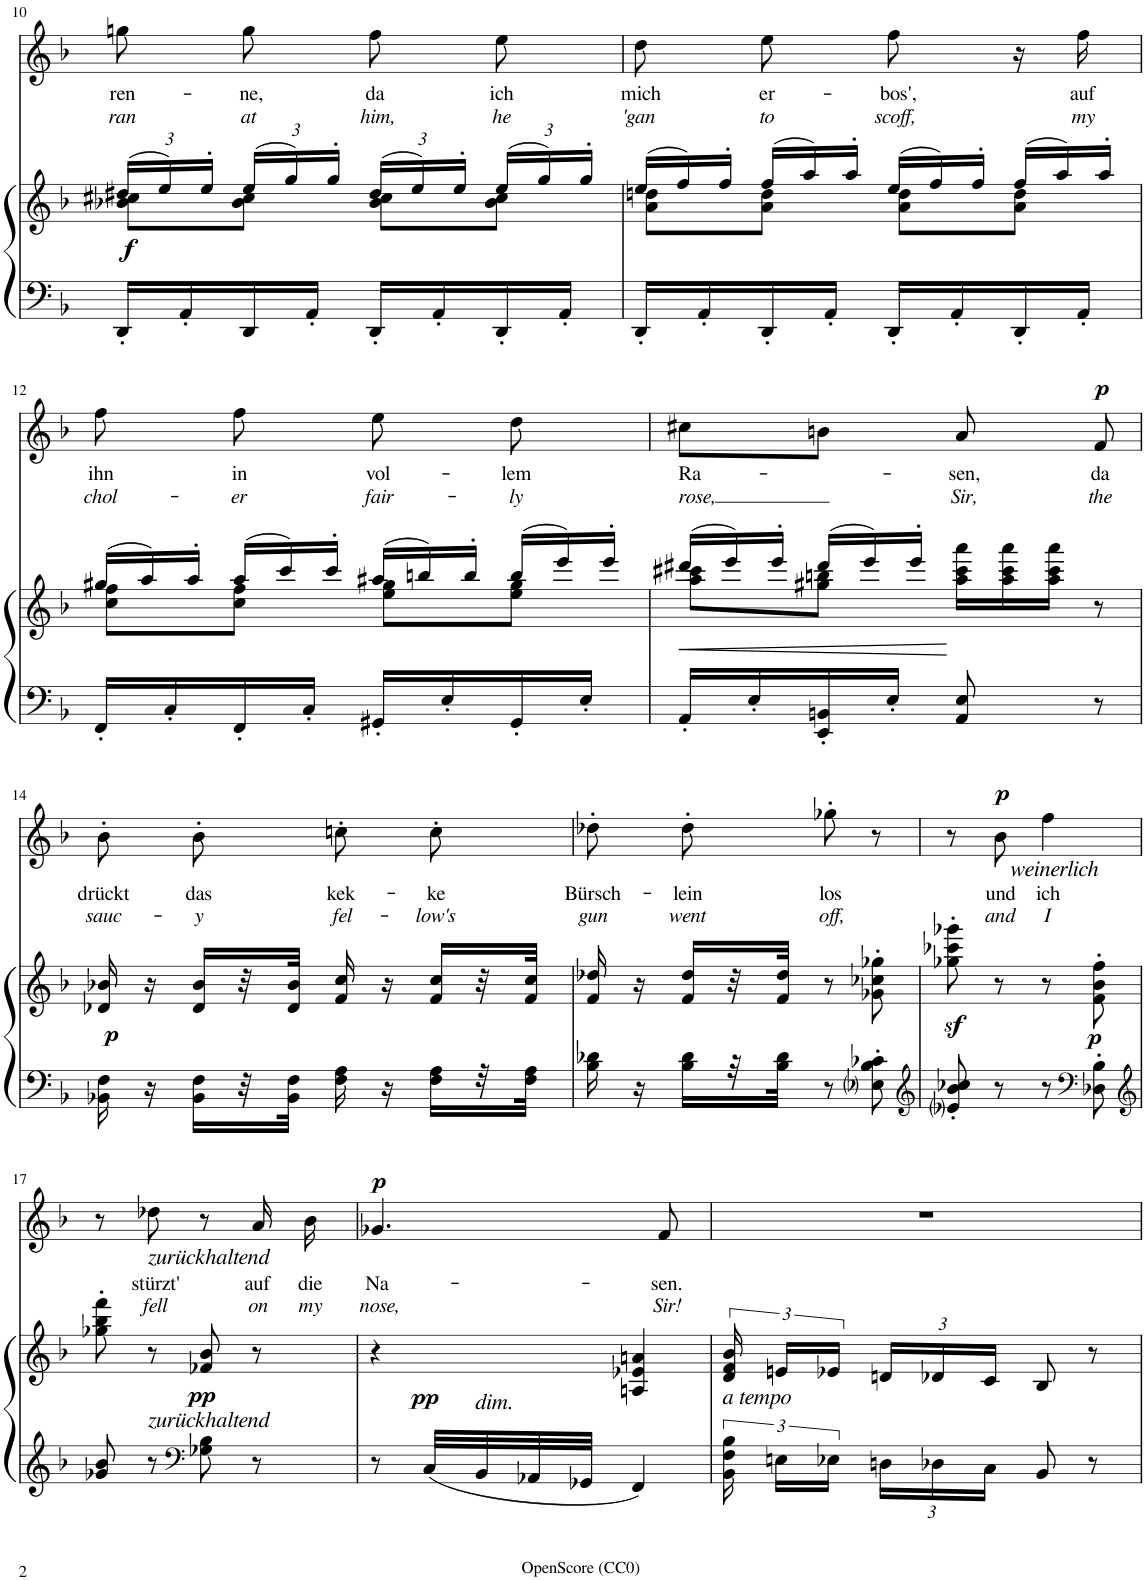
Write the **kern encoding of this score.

**kern	**kern	**dynam	**kern	**text	**text	**dynam
*part2	*part2	*part2	*part1	*part1	*part1	*part1
*staff3	*staff2	*staff2/3	*staff1	*staff1	*staff1	*staff1
*I"Piano	*	*	*I"Voice	*	*	*
*I'Pno	*	*	*	*	*	*
!!LO:PB:g=z
*clefF4	*clefG2	*	*clefG2	*	*	*
*k[b-]	*k[b-]	*	*k[b-]	*	*	*
*M4/8	*M4/8	*	*M4/8	*	*	*
*	*Xbrackettup	*	*	*	*	*
=10	=10	=10	=10	=10	=10	=10
*	*^	*	*	*	*	*
!	!	!	!LO:DY:b	!	!LO:LY:b	!LO:LY:b	!
16DD'/LL	(24dd#X/LL	8b-X\ 8cc#X\L	f	8ggn\	ren-	ran	.
.	24ee/)	.	.	.	.	.	.
16AA'/	.	.	.	.	.	.	.
.	24ee'/JJ	.	.	.	.	.	.
!	!	!	!	!	!LO:LY:b	!LO:LY:b	!
16DD/	(24ee/LL	8b-\ 8cc#\J	.	8gg\	-ne,	at	.
.	24gg/)	.	.	.	.	.	.
16AA'/JJ	.	.	.	.	.	.	.
.	24gg'/JJ	.	.	.	.	.	.
!	!	!	!	!	!LO:LY:b	!LO:LY:b	!
16DD'/LL	(24dd#/LL	8b-\ 8cc#\L	.	8ff\	da	him,	.
.	24ee/)	.	.	.	.	.	.
16AA'/	.	.	.	.	.	.	.
.	24ee'/JJ	.	.	.	.	.	.
!	!	!	!	!	!LO:LY:b	!LO:LY:b	!
16DD'/	(24ee/LL	8b-\ 8cc#\J	.	8ee\	ich	he	.
.	24gg/)	.	.	.	.	.	.
16AA'/JJ	.	.	.	.	.	.	.
.	24gg'/JJ	.	.	.	.	.	.
=11	=11	=11	=11	=11	=11	=11	=11
!	!	!	!	!	!LO:LY:b	!LO:LY:b	!
16DD'/LL	(24ee/LL	8a\ 8ddn\L	.	8dd\	mich	'gan	.
.	24ff/)	.	.	.	.	.	.
16AA'/	.	.	.	.	.	.	.
.	24ff'/JJ	.	.	.	.	.	.
!	!	!	!	!	!LO:LY:b	!LO:LY:b	!
16DD'/	(24ff/LL	8a\ 8dd\J	.	8ee\	er-	to	.
.	24aa/)	.	.	.	.	.	.
16AA'/JJ	.	.	.	.	.	.	.
.	24aa'/JJ	.	.	.	.	.	.
!	!	!	!	!	!LO:LY:b	!LO:LY:b	!
16DD'/LL	(24ee/LL	8a\ 8dd\L	.	8ff\	-bos',	scoff,	.
.	24ff/)	.	.	.	.	.	.
16AA'/	.	.	.	.	.	.	.
.	24ff'/JJ	.	.	.	.	.	.
16DD'/	(24ff/LL	8a\ 8dd\J	.	16r	.	.	.
.	24aa/)	.	.	.	.	.	.
!	!	!	!	!	!LO:LY:b	!LO:LY:b	!
16AA'/JJ	.	.	.	16ff\	auf	my	.
.	24aa'/JJ	.	.	.	.	.	.
!!LO:LB:g=z
=12	=12	=12	=12	=12	=12	=12	=12
!	!	!	!	!	!LO:LY:b	!LO:LY:b	!
16FF'/LL	(24gg#X/LL	8cc\ 8ff\L	.	8ff\	ihn	chol-	.
.	24aa/)	.	.	.	.	.	.
16C'/	.	.	.	.	.	.	.
.	24aa'/JJ	.	.	.	.	.	.
!	!	!	!	!	!LO:LY:b	!LO:LY:b	!
16FF'/	(24aa/LL	8cc\ 8ff\J	.	8ff\	in	-er	.
.	24ccc/)	.	.	.	.	.	.
16C'/JJ	.	.	.	.	.	.	.
.	24ccc'/JJ	.	.	.	.	.	.
!	!	!	!	!	!LO:LY:b	!LO:LY:b	!
16GG#X'/LL	(24aa#X/LL	8ee\ 8gg#\L	.	8ee\	vol-	fair-	.
.	24bbn/)	.	.	.	.	.	.
16E'/	.	.	.	.	.	.	.
.	24bb'/JJ	.	.	.	.	.	.
!	!	!	!	!	!LO:LY:b	!LO:LY:b	!
16GG#'/	(24bb/LL	8ee\ 8gg#\J	.	8dd\	-lem	-ly	.
.	24eee/)	.	.	.	.	.	.
16E'/JJ	.	.	.	.	.	.	.
.	24eee'/JJ	.	.	.	.	.	.
=13	=13	=13	=13	=13	=13	=13	=13
!	!	!	!LO:HP:b	!	!LO:LY:b	!LO:LY:b	!
16AA'/LL	(24ddd#X/LL	8aa\ 8ccc#X\L	<	8cc#X\L	Ra-	rose,	.
.	24eee/)	.	.	.	.	.	.
16E'/	.	.	.	.	.	.	.
.	24eee'/JJ	.	.	.	.	.	.
16EE/' 16BBn/'	(24ddd#/LL	8gg#X\ 8bbn\J	.	8bn\J	.	.	.
.	24eee/)	.	.	.	.	.	.
16E'/JJ	.	.	.	.	.	.	.
.	24eee'/JJ	.	.	.	.	.	.
!	!	!	!	!	!LO:LY:b	!LO:LY:b	!
8AA/ 8E/	24aa\ 24ccc#\ 24aaa\LL	4ryy	[	8a/	-sen,	Sir,	.
.	24aa\ 24ccc#\ 24aaa\	.	.	.	.	.	.
.	24aa\ 24ccc#\ 24aaa\JJ	.	.	.	.	.	.
!	!	!	!	!	!LO:LY:b	!LO:LY:b	!LO:DY:a
8r	8r	.	.	8f/	da	the	p
*	*v	*v	*	*	*	*	*
!!LO:LB:g=z
=14	=14	=14	=14	=14	=14	=14
!	!	!LO:DY:b	!	!LO:LY:b	!LO:LY:b	!
16BB-X\ 16F\	16d-X/ 16b-X/	p	8b-'\	drückt	sauc-	.
16r	16r	.	.	.	.	.
!	!	!	!	!LO:LY:b	!LO:LY:b	!
16BB-\ 16F\LL	16d-/ 16b-/LL	.	8b-'\	das	-y	.
32r	32r	.	.	.	.	.
32BB-\ 32F\JJJ	32d-/ 32b-/JJJ	.	.	.	.	.
!	!	!	!	!LO:LY:b	!LO:LY:b	!
16F\ 16A\	16f/ 16cc/	.	8ccn'\	kek-	fel-	.
16r	16r	.	.	.	.	.
!	!	!	!	!LO:LY:b	!LO:LY:b	!
16F\ 16A\LL	16f/ 16cc/LL	.	8cc'\	-ke	-low's	.
32r	32r	.	.	.	.	.
32F\ 32A\JJJ	32f/ 32cc/JJJ	.	.	.	.	.
=15	=15	=15	=15	=15	=15	=15
!	!	!	!	!LO:LY:b	!LO:LY:b	!
16B-\ 16d-X\	16f/ 16dd-X/	.	8dd-X'\	Bürsch-	gun	.
16r	16r	.	.	.	.	.
!	!	!	!	!LO:LY:b	!LO:LY:b	!
16B-\ 16d-\LL	16f/ 16dd-/LL	.	8dd-'\	-lein	went	.
32r	32r	.	.	.	.	.
32B-\ 32d-\JJJ	32f/ 32dd-/JJJ	.	.	.	.	.
!	!	!	!	!LO:LY:b	!LO:LY:b	!
8r	8r	.	8gg-X'\	los	off,	.
8E-i\' 8B-\' 8c-X\'	8g-X\' 8cc-X\' 8gg-X\'	.	8r	.	.	.
=16	=16	=16	=16	=16	=16	=16
*clefG2	*	*	*	*	*	*
8e-i/' 8b-/' 8cc-X/'	8gg-X\z<' 8ccc-X\z<' 8ggg-X\z<'	.	8r	.	.	.
!	!	!	!	!LO:LY:b	!LO:LY:b	!LO:DY:a
8r	8r	.	8b-\	und	and	p
!	!	!	!LO:TX:b:i:t=weinerlich	!	!	!
!	!	!	!	!LO:LY:b	!LO:LY:b	!
8r	8r	.	4ff\	ich	I	.
*clefF4	*	*	*	*	*	*
!	!	!LO:DY:b	!	!	!	!
8D-X\' 8B-\'	8f\' 8b-\' 8ff\'	p	.	.	.	.
!!LO:LB:g=z
=17	=17	=17	=17	=17	=17	=17
*clefG2	*	*	*	*	*	*
8g-X/ 8b-/	8gg-X\' 8bb-\' 8fff\'	.	8r	.	.	.
!	!	!	!LO:TX:b:i:t=zurückhaltend	!	!	!
!	!LO:TX:b:i:t=zurückhaltend	!	!	!	!	!
!	!	!	!	!LO:LY:b	!LO:LY:b	!
8r	8r	.	8dd-X\	stürzt'	fell	.
*clefF4	*	*	*	*	*	*
!	!	!LO:DY:b	!	!	!	!
8G-X\ 8B-\	8f-X/ 8b-/	pp	8r	.	.	.
!	!	!	!	!LO:LY:b	!LO:LY:b	!
8r	8r	.	16a/	auf	on	.
!	!	!	!	!LO:LY:b	!LO:LY:b	!
.	.	.	16b-\	die	my	.
=18	=18	=18	=18	=18	=18	=18
!	!	!	!	!LO:LY:b	!LO:LY:b	!LO:DY:a
8r	4r	.	4.g-X/	Na-	nose,	p
!	!	!LO:DY:a=2	!	!	!	!
32C/LLL	.	pp	.	.	.	.
!LO:TX:a:i:t=dim.	!	!	!	!	!	!
32BB-/	.	.	.	.	.	.
32AA-X/	.	.	.	.	.	.
32GG-X/JJJ	.	.	.	.	.	.
4FF/	4An/ 4e-X/ 4an/	.	.	.	.	.
!	!	!	!	!LO:LY:b	!LO:LY:b	!
.	.	.	8f,/	-sen.	Sir!	.
=19	=19	=19	=19	=19	=19	=19
*	*brackettup	*	*	*	*	*
!	!LO:TX:b:i:t=a tempo	!	!	!	!	!
24BB-\ 24F\ 24B-\	24d/ 24f/ 24b-/	.	2r	.	.	.
24En\LL	24en/LL	.	.	.	.	.
24E-X\JJ	24e-X/JJ	.	.	.	.	.
*Xbrackettup	*Xbrackettup	*	*	*	*	*
24Dn\LL	24dn/LL	.	.	.	.	.
24D-X\	24d-X/	.	.	.	.	.
24C\JJ	24c/JJ	.	.	.	.	.
8BB-/	8B-/	.	.	.	.	.
8r	8r	.	.	.	.	.
=	=	=	=	=	=	=
*-	*-	*-	*-	*-	*-	*-
